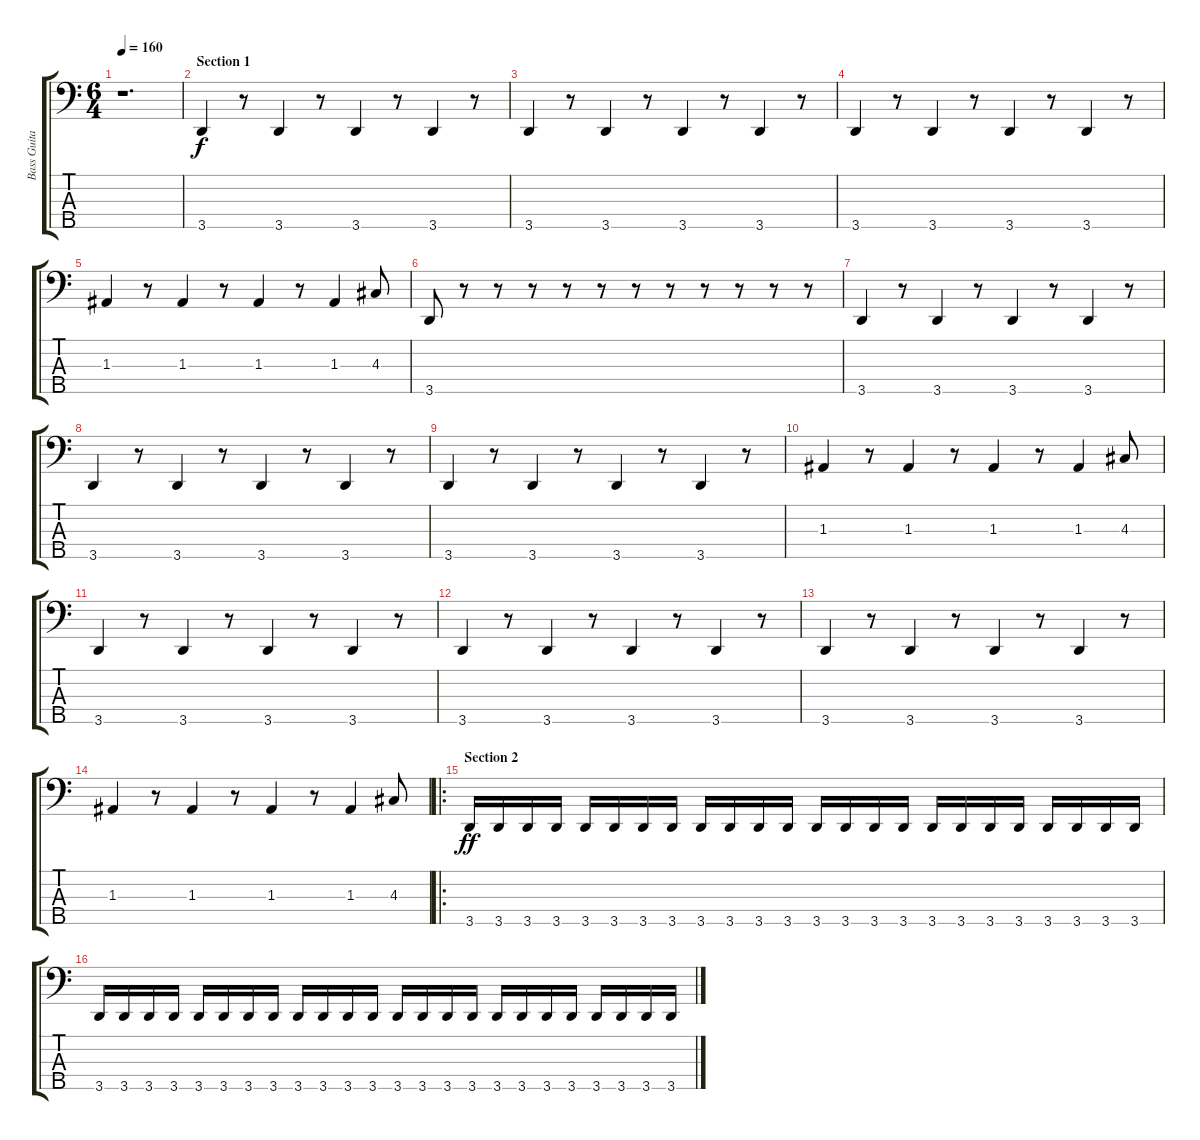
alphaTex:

\track ("Bass Guitar" "Bass Guita") {instrument electricbassfinger}
\staff {score tabs}
\tuning (G2 D2 A1 E1 B0) {hide}
\ts (6 4)
\tempo 160
\clef f4
\ks c
r.1{d dy f instrument electricbassfinger} |
\section ("" "Section 1")
3.5.4 r.8 3.5.4 r.8 3.5.4 r.8 3.5.4 r.8 |
3.5.4 r.8 3.5.4 r.8 3.5.4 r.8 3.5.4 r.8 |
3.5.4 r.8 3.5.4 r.8 3.5.4 r.8 3.5.4 r.8 |
1.3.4 r.8 1.3.4 r.8 1.3.4 r.8 1.3.4 4.3.8 |
3.5.8 r.8 r.8 r.8 r.8 r.8 r.8 r.8 r.8 r.8 r.8 r.8 |
3.5.4 r.8 3.5.4 r.8 3.5.4 r.8 3.5.4 r.8 |
3.5.4 r.8 3.5.4 r.8 3.5.4 r.8 3.5.4 r.8 |
3.5.4 r.8 3.5.4 r.8 3.5.4 r.8 3.5.4 r.8 |
1.3.4 r.8 1.3.4 r.8 1.3.4 r.8 1.3.4 4.3.8 |
3.5.4 r.8 3.5.4 r.8 3.5.4 r.8 3.5.4 r.8 |
3.5.4 r.8 3.5.4 r.8 3.5.4 r.8 3.5.4 r.8 |
3.5.4 r.8 3.5.4 r.8 3.5.4 r.8 3.5.4 r.8 |
1.3.4 r.8 1.3.4 r.8 1.3.4 r.8 1.3.4 4.3.8 |
\ro
\section ("" "Section 2")
3.5.16{dy ff} 3.5.16 3.5.16 3.5.16 3.5.16 3.5.16 3.5.16 3.5.16 3.5.16 3.5.16 3.5.16 3.5.16 3.5.16 3.5.16 3.5.16 3.5.16 3.5.16 3.5.16 3.5.16 3.5.16 3.5.16 3.5.16 3.5.16 3.5.16 |
3.5.16 3.5.16 3.5.16 3.5.16 3.5.16 3.5.16 3.5.16 3.5.16 3.5.16 3.5.16 3.5.16 3.5.16 3.5.16 3.5.16 3.5.16 3.5.16 3.5.16 3.5.16 3.5.16 3.5.16 3.5.16 3.5.16 3.5.16 3.5.16
